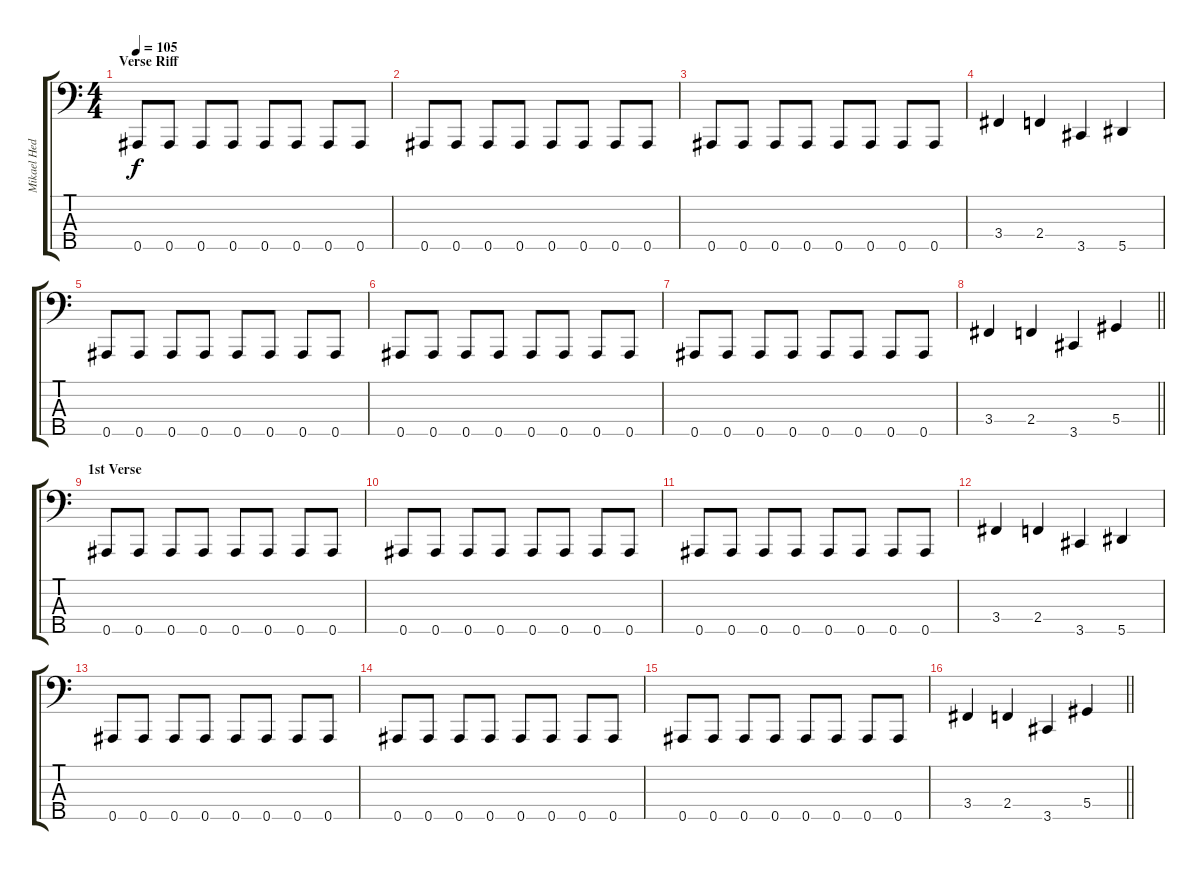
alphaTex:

\track ("Mikael Hedlund" "Mikael Hed") {instrument electricbasspick}
\staff {score tabs}
\tuning (Gb2 Db2 Ab1 Eb1 Bb0) {hide}
\ts (4 4)
\section ("" "Verse Riff")
\tempo 105
\clef f4
\ks c
0.5.8{dy f} 0.5.8 0.5.8 0.5.8 0.5.8 0.5.8 0.5.8 0.5.8 |
0.5.8 0.5.8 0.5.8 0.5.8 0.5.8 0.5.8 0.5.8 0.5.8 |
0.5.8 0.5.8 0.5.8 0.5.8 0.5.8 0.5.8 0.5.8 0.5.8 |
3.4.4 2.4.4 3.5.4 5.5.4 |
0.5.8 0.5.8 0.5.8 0.5.8 0.5.8 0.5.8 0.5.8 0.5.8 |
0.5.8 0.5.8 0.5.8 0.5.8 0.5.8 0.5.8 0.5.8 0.5.8 |
0.5.8 0.5.8 0.5.8 0.5.8 0.5.8 0.5.8 0.5.8 0.5.8 |
\barLineRight lightlight
3.4.4 2.4.4 3.5.4 5.4.4 |
\section ("" "1st Verse")
0.5.8 0.5.8 0.5.8 0.5.8 0.5.8 0.5.8 0.5.8 0.5.8 |
0.5.8 0.5.8 0.5.8 0.5.8 0.5.8 0.5.8 0.5.8 0.5.8 |
0.5.8 0.5.8 0.5.8 0.5.8 0.5.8 0.5.8 0.5.8 0.5.8 |
3.4.4 2.4.4 3.5.4 5.5.4 |
0.5.8 0.5.8 0.5.8 0.5.8 0.5.8 0.5.8 0.5.8 0.5.8 |
0.5.8 0.5.8 0.5.8 0.5.8 0.5.8 0.5.8 0.5.8 0.5.8 |
0.5.8 0.5.8 0.5.8 0.5.8 0.5.8 0.5.8 0.5.8 0.5.8 |
\barLineRight lightlight
3.4.4 2.4.4 3.5.4 5.4.4
